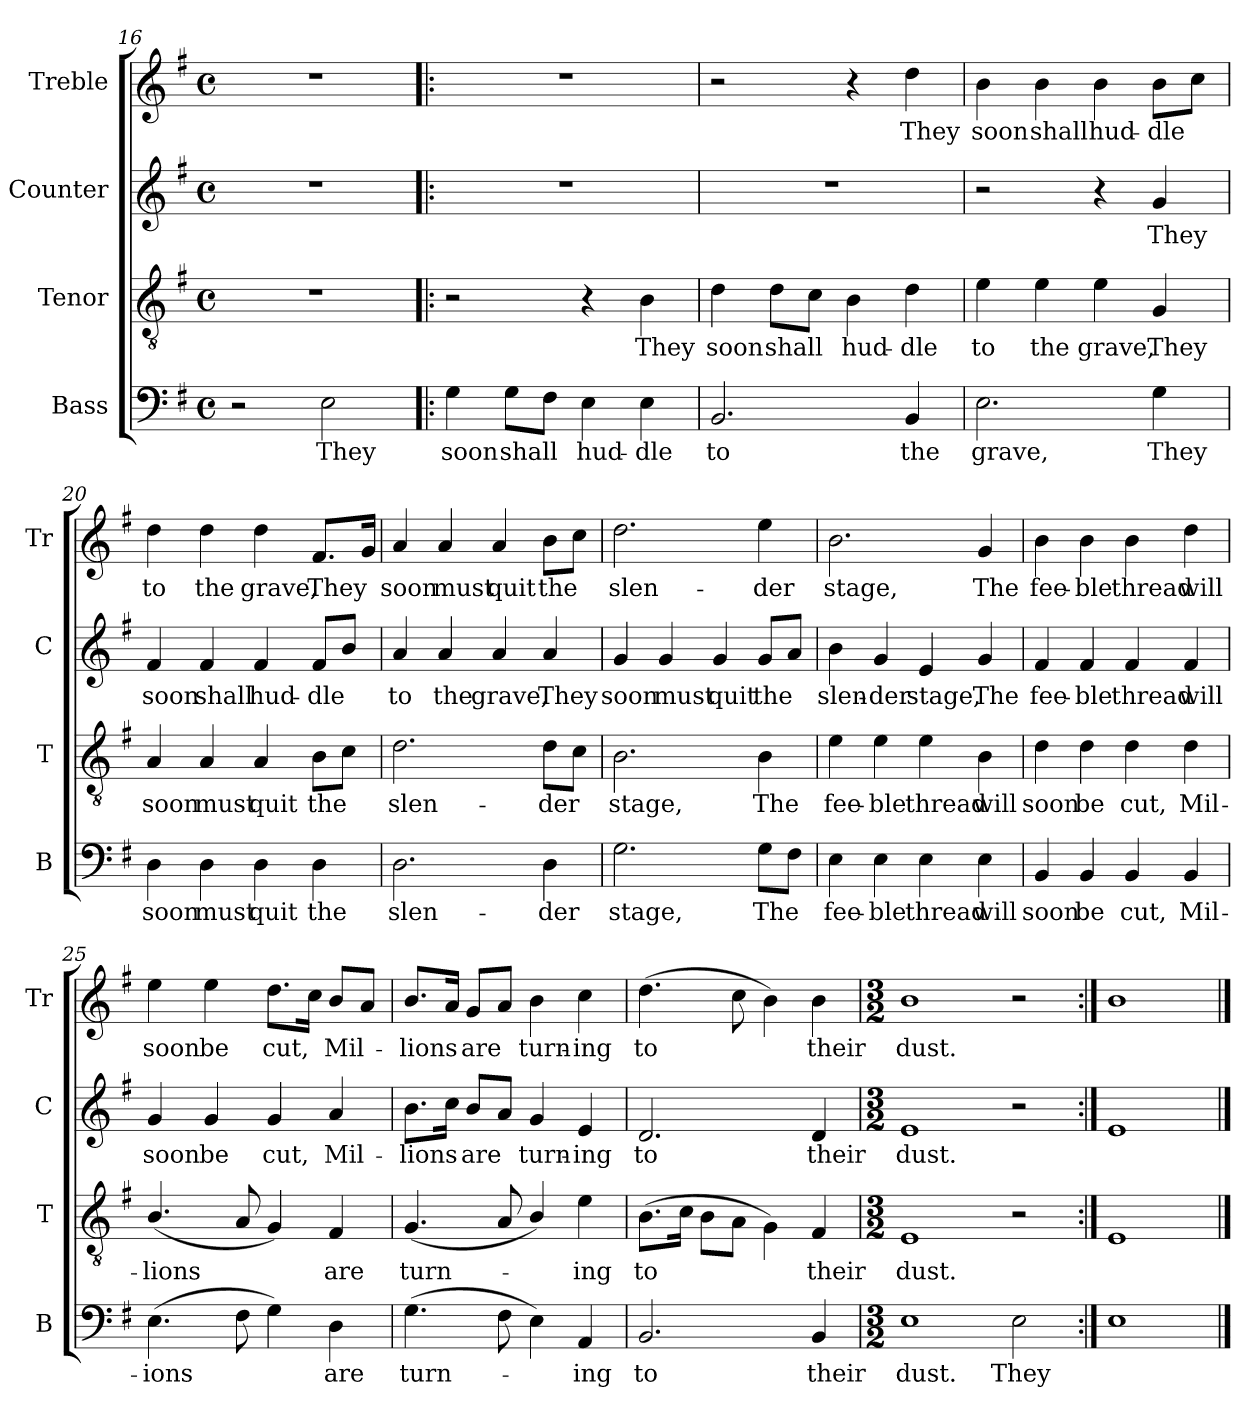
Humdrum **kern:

**kern	**text	**kern	**text	**kern	**text	**kern	**text
*part4	*part4	*part3	*part3	*part2	*part2	*part1	*part1
*staff4	*staff4	*staff3	*staff3	*staff2	*staff2	*staff1	*staff1
*I"Bass	*	*I"Tenor	*	*I"Counter	*	*I"Treble	*
*I'B	*	*I'T	*	*I'C	*	*I'Tr	*
*clefF4	*	*clefGv2	*	*clefG2	*	*clefG2	*
*k[f#]	*	*k[f#]	*	*k[f#]	*	*k[f#]	*
*M4/4	*	*M4/4	*	*M4/4	*	*M4/4	*
*met(c)	*	*met(c)	*	*met(c)	*	*met(c)	*
=16	=16	=16	=16	=16	=16	=16	=16
2r	.	1r	.	1r	.	1r	.
2E\	They	.	.	.	.	.	.
=17!|:	=17!|:	=17!|:	=17!|:	=17!|:	=17!|:	=17!|:	=17!|:
4G\	soon	2r	.	1r	.	1r	.
8G\L	shall	.	.	.	.	.	.
8F#\J	.	.	.	.	.	.	.
4E\	hud-	4r	.	.	.	.	.
4E\	-dle	4B\	They	.	.	.	.
=18	=18	=18	=18	=18	=18	=18	=18
2.BB/	to	4d\	soon	1r	.	2r	.
.	.	8d\L	shall	.	.	.	.
.	.	8c\J	.	.	.	.	.
.	.	4B\	hud-	.	.	4r	.
4BB/	the	4d\	-dle	.	.	4dd\	They
!!LO:LB:g=z
=19	=19	=19	=19	=19	=19	=19	=19
2.E\	grave,	4e\	to	2r	.	4b\	soon
.	.	4e\	the	.	.	4b\	shall
.	.	4e\	grave,	4r	.	4b\	hud-
4G\	They	4G/	They	4g/	They	8b\L	-dle
.	.	.	.	.	.	8cc\J	.
=20	=20	=20	=20	=20	=20	=20	=20
4D\	soon	4A/	soon	4f#/	soon	4dd\	to
4D\	must	4A/	must	4f#/	shall	4dd\	the
4D\	quit	4A/	quit	4f#/	hud-	4dd\	grave,
4D\	the	8B\L	the	8f#/L	-dle	8.f#/L	They
.	.	8c\J	.	8b/J	.	.	.
.	.	.	.	.	.	16g/Jk	.
=21	=21	=21	=21	=21	=21	=21	=21
2.D\	slen-	2.d\	slen-	4a/	to	4a/	soon
.	.	.	.	4a/	the	4a/	must
.	.	.	.	4a/	grave,	4a/	quit
4D\	-der	8d\L	-der	4a/	They	8b\L	the
.	.	8c\J	.	.	.	8cc\J	.
=22	=22	=22	=22	=22	=22	=22	=22
2.G\	stage,	2.B\	stage,	4g/	soon	2.dd\	slen-
.	.	.	.	4g/	must	.	.
.	.	.	.	4g/	quit	.	.
8G\L	The	4B\	The	8g/L	the	4ee\	-der
8F#\J	.	.	.	8a/J	.	.	.
=23	=23	=23	=23	=23	=23	=23	=23
4E\	fee-	4e\	fee-	4b\	slen-	2.b\	stage,
4E\	-ble	4e\	-ble	4g/	-der	.	.
4E\	thread	4e\	thread	4e/	stage,	.	.
4E\	will	4B\	will	4g/	The	4g/	The
=24	=24	=24	=24	=24	=24	=24	=24
4BB/	soon	4d\	soon	4f#/	fee-	4b\	fee-
4BB/	be	4d\	be	4f#/	-ble	4b\	-ble
4BB/	cut,	4d\	cut,	4f#/	thread	4b\	thread
4BB/	Mil-	4d\	Mil-	4f#/	will	4dd\	will
!!LO:LB:g=z
=25	=25	=25	=25	=25	=25	=25	=25
(4.E\	-ions	(4.B/	-lions	4g/	soon	4ee\	soon
.	.	.	.	4g/	be	4ee\	be
8F#\	.	8A/	.	.	.	.	.
4G\)	.	4G/)	.	4g/	cut,	8.dd\L	cut,
.	.	.	.	.	.	16cc\Jk	.
4D\	are	4F#/	are	4a/	Mil-	8b/L	Mil-
.	.	.	.	.	.	8a/J	.
=26	=26	=26	=26	=26	=26	=26	=26
(4.G\	turn-	(4.G/	turn-	8.b\L	-lions	8.b/L	-lions
.	.	.	.	16cc\Jk	.	16a/Jk	.
.	.	.	.	8b/L	are	8g/L	are
8F#\	.	8A/	.	8a/J	.	8a/J	.
4E\)	.	4B/)	.	4g/	turn-	4b\	turn-
4AA/	-ing	4e\	-ing	4e/	-ing	4cc\	-ing
=27	=27	=27	=27	=27	=27	=27	=27
2.BB/	to	(8.B\L	to	2.d/	to	(4.dd\	to
.	.	16c\Jk	.	.	.	.	.
.	.	8B\L	.	.	.	.	.
.	.	8A\J	.	.	.	8cc\	.
.	.	4G\)	.	.	.	4b\)	.
4BB/	their	4F#/	their	4d/	their	4b\	their
=28	=28	=28	=28	=28	=28	=28	=28
*M3/2	*	*M3/2	*	*M3/2	*	*M3/2	*
1E	dust.	1E	dust.	1e	dust.	1b	dust.
2E\	They	2r	.	2r	.	2r	.
=29:|!	=29:|!	=29:|!	=29:|!	=29:|!	=29:|!	=29:|!	=29:|!
1E	.	1E	.	1e	.	1b	.
==	==	==	==	==	==	==	==
*-	*-	*-	*-	*-	*-	*-	*-
